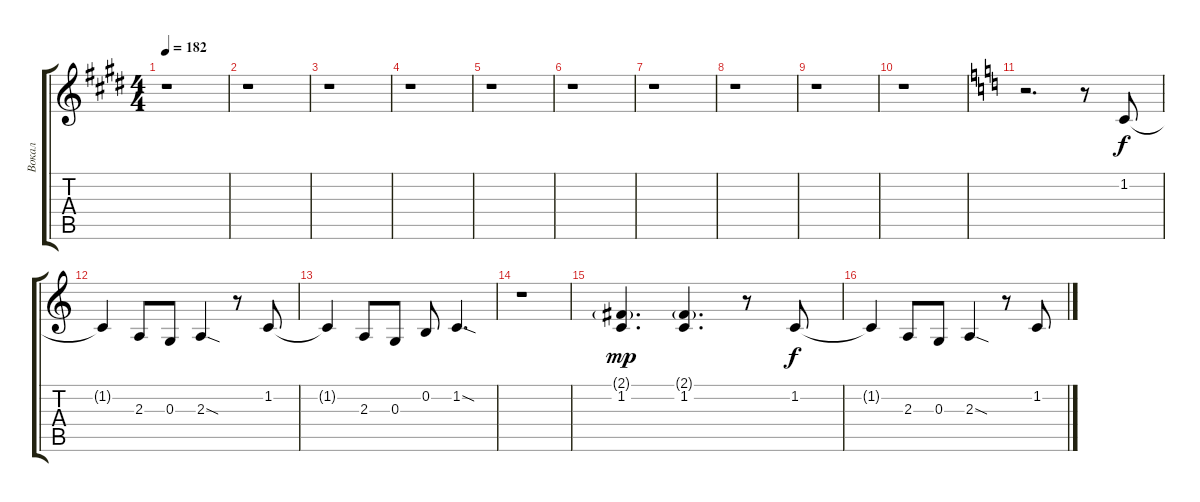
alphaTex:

\track ("Вокал" "Вокал") {instrument oboe}
\staff {score tabs}
\tuning (E4 B3 G3 D3 A2 E2) {hide}
\ts (4 4)
\tempo 182
\clef g2
\ks e
r.1{dy f} |
r.1 |
r.1 |
r.1 |
r.1 |
r.1 |
r.1 |
r.1 |
r.1 |
r.1 |
\ks c
r.2{d} r.8 1.2.8 |
1.2{t}.4 2.3.8 0.3.8 2.3{sod}.4 r.8 1.2.8 |
1.2{t}.4 2.3.8 0.3.8 0.2.8 1.2{sod}.4{d} |
r.1 |
(2.1{g} 1.2).4{d dy mp} (2.1{g} 1.2).4{d} r.8 1.2.8{dy f} |
1.2{t}.4 2.3.8 0.3.8 2.3{sod}.4 r.8 1.2.8
